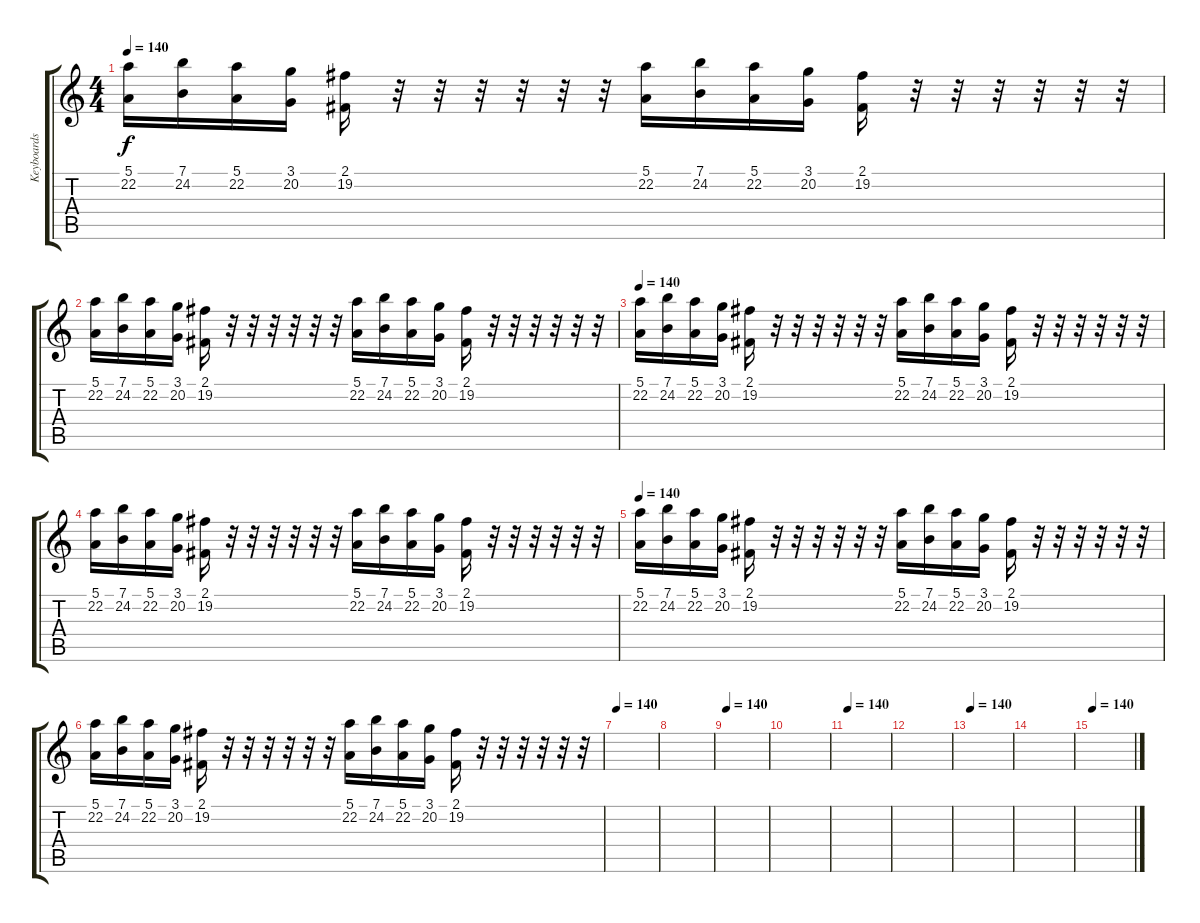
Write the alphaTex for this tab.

\track ("Keyboards" "Keyboards") {instrument stringensemble1}
\staff {score tabs}
\tuning (E4 B3 G3 D3 A2 E2) {hide}
\ts (4 4)
\tempo 140
\clef g2
\ks c
(5.1 22.2).16{dy f volume 8 balance 0} (7.1 24.2).16 (5.1 22.2).16 (3.1 20.2).16 (2.1 19.2).16 r.32 r.32 r.32 r.32 r.32 r.32 (5.1 22.2).16 (7.1 24.2).16 (5.1 22.2).16 (3.1 20.2).16 (2.1 19.2).16 r.32 r.32 r.32 r.32 r.32 r.32 |
(5.1 22.2).16{volume 8 balance 0} (7.1 24.2).16 (5.1 22.2).16 (3.1 20.2).16 (2.1 19.2).16 r.32 r.32 r.32 r.32 r.32 r.32 (5.1 22.2).16 (7.1 24.2).16 (5.1 22.2).16 (3.1 20.2).16 (2.1 19.2).16 r.32 r.32 r.32 r.32 r.32 r.32 |
\tempo 140
(5.1 22.2).16{volume 8 balance 0} (7.1 24.2).16 (5.1 22.2).16 (3.1 20.2).16 (2.1 19.2).16 r.32 r.32 r.32 r.32 r.32 r.32 (5.1 22.2).16 (7.1 24.2).16 (5.1 22.2).16 (3.1 20.2).16 (2.1 19.2).16 r.32 r.32 r.32 r.32 r.32 r.32 |
(5.1 22.2).16{volume 8 balance 0} (7.1 24.2).16 (5.1 22.2).16 (3.1 20.2).16 (2.1 19.2).16 r.32 r.32 r.32 r.32 r.32 r.32 (5.1 22.2).16 (7.1 24.2).16 (5.1 22.2).16 (3.1 20.2).16 (2.1 19.2).16 r.32 r.32 r.32 r.32 r.32 r.32 |
\tempo 140
(5.1 22.2).16{volume 8 balance 0} (7.1 24.2).16 (5.1 22.2).16 (3.1 20.2).16 (2.1 19.2).16 r.32 r.32 r.32 r.32 r.32 r.32 (5.1 22.2).16 (7.1 24.2).16 (5.1 22.2).16 (3.1 20.2).16 (2.1 19.2).16 r.32 r.32 r.32 r.32 r.32 r.32 |
(5.1 22.2).16{volume 8 balance 0} (7.1 24.2).16 (5.1 22.2).16 (3.1 20.2).16 (2.1 19.2).16 r.32 r.32 r.32 r.32 r.32 r.32 (5.1 22.2).16 (7.1 24.2).16 (5.1 22.2).16 (3.1 20.2).16 (2.1 19.2).16 r.32 r.32 r.32 r.32 r.32 r.32 |
\tempo 140
|
|
\tempo 140
|
|
\tempo 140
|
|
\tempo 140
|
|
\tempo 140
